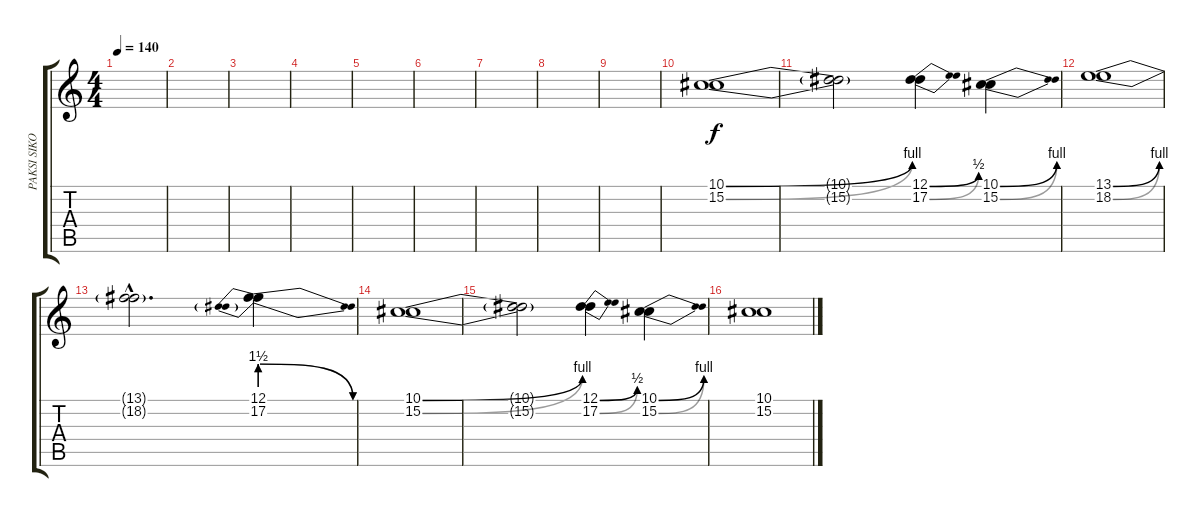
\track ("PAKSI SIKOLY" "PAKSI SIKO") {instrument choiraahs}
\staff {score tabs}
\tuning (Eb4 Bb3 Gb3 Db3 Ab2 Eb2) {hide}
\ts (4 4)
\tempo 140
\clef g2
\ks c
|
|
|
|
|
|
|
|
|
(10.1{be (bend 0 0 60 4)} 15.2{be (bend 0 0 60 4)}).1 |
(10.1{t} 15.2{t}).2 (12.1{be (bend 0 0 60 2)} 17.2{be (bend 0 0 60 2)}).4 (10.1{be (bend 0 0 60 4)} 15.2{be (bend 0 0 60 4)}).4 |
(13.1{be (bend 0 0 60 4)} 18.2{be (bend 0 0 60 4)}).1 |
(13.1{hac t} 18.2{hac t}).2{d} (12.1{be (prebendrelease 0 6 60 0)} 17.2{be (prebendrelease 0 6 60 0)}).4 |
(10.1{be (bend 0 0 60 4)} 15.2{be (bend 0 0 60 4)}).1 |
(10.1{t} 15.2{t}).2 (12.1{be (bend 0 0 60 2)} 17.2{be (bend 0 0 60 2)}).4 (10.1{be (bend 0 0 60 4)} 15.2{be (bend 0 0 60 4)}).4 |
(10.1 15.2).1
